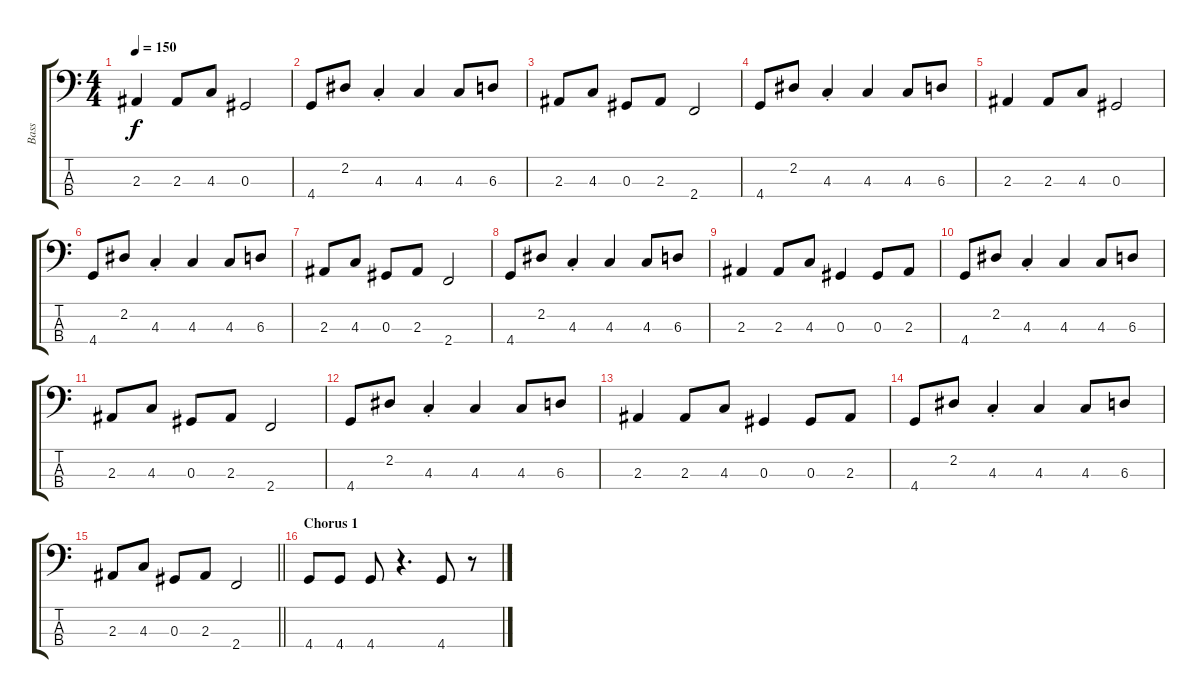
\track ("Bass" "Bass") {instrument electricbassfinger}
\staff {score tabs}
\tuning (Gb2 Db2 Ab1 Eb1) {hide}
\ts (4 4)
\tempo 150
\clef f4
\ks c
2.3.4{dy f} 2.3.8 4.3.8 0.3.2 |
4.4.8 2.2.8 4.3{st}.4 4.3.4 4.3.8 6.3.8 |
2.3.8 4.3.8 0.3.8 2.3.8 2.4.2 |
4.4.8 2.2.8 4.3{st}.4 4.3.4 4.3.8 6.3.8 |
2.3.4 2.3.8 4.3.8 0.3.2 |
4.4.8 2.2.8 4.3{st}.4 4.3.4 4.3.8 6.3.8 |
2.3.8 4.3.8 0.3.8 2.3.8 2.4.2 |
4.4.8 2.2.8 4.3{st}.4 4.3.4 4.3.8 6.3.8 |
2.3.4 2.3.8 4.3.8 0.3.4 0.3.8 2.3.8 |
4.4.8 2.2.8 4.3{st}.4 4.3.4 4.3.8 6.3.8 |
2.3.8 4.3.8 0.3.8 2.3.8 2.4.2 |
4.4.8 2.2.8 4.3{st}.4 4.3.4 4.3.8 6.3.8 |
2.3.4 2.3.8 4.3.8 0.3.4 0.3.8 2.3.8 |
4.4.8 2.2.8 4.3{st}.4 4.3.4 4.3.8 6.3.8 |
\barLineRight lightlight
2.3.8 4.3.8 0.3.8 2.3.8 2.4.2 |
\section ("" "Chorus 1")
4.4.8 4.4.8 4.4.8 r.4{d} 4.4.8 r.8
